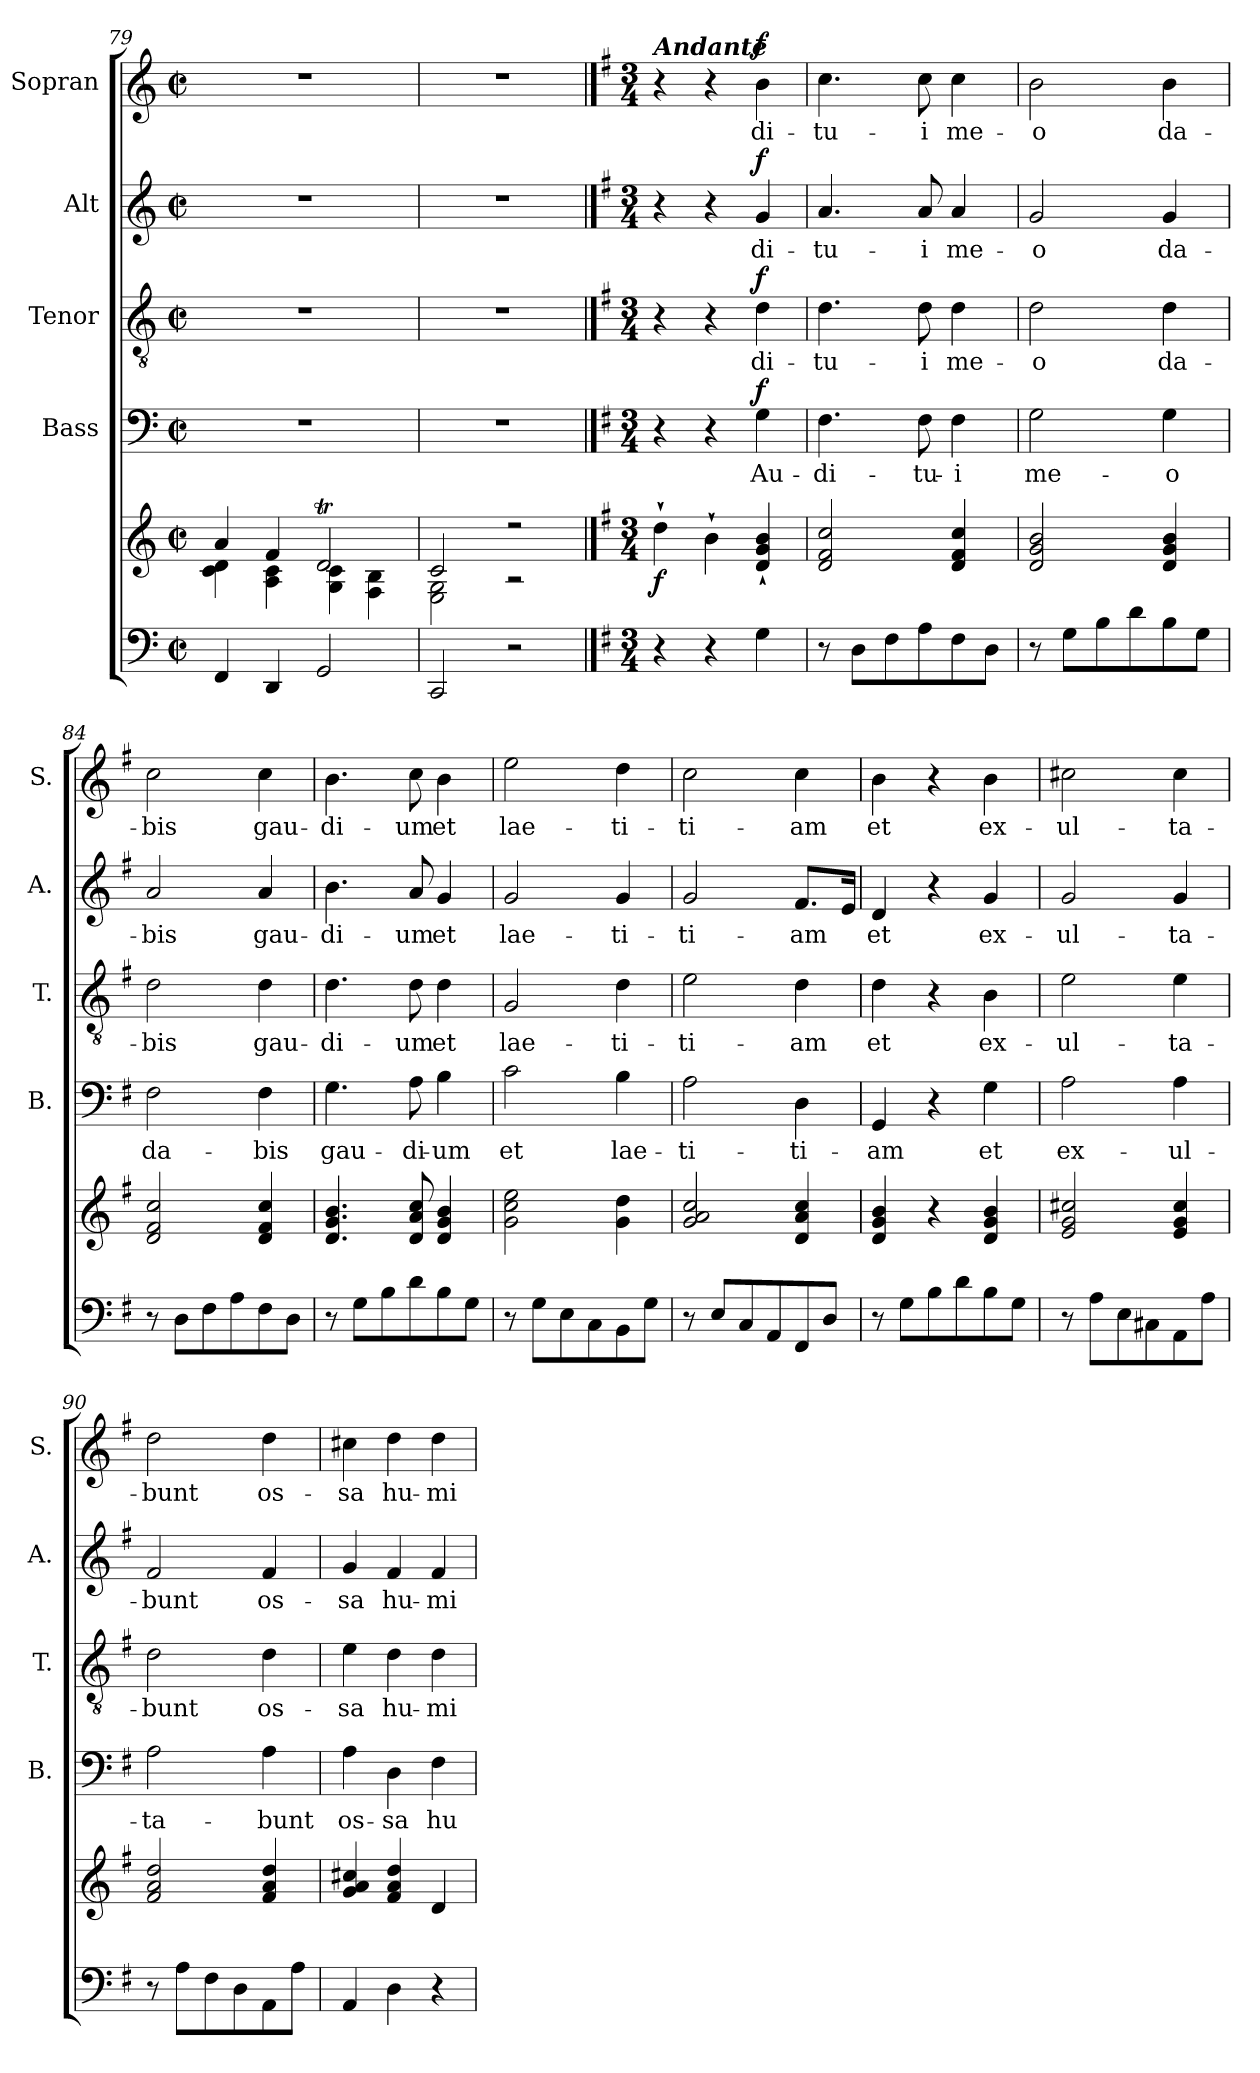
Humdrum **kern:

**kern	**kern	**dynam	**kern	**text	**dynam	**kern	**text	**dynam	**kern	**text	**dynam	**kern	**text	**dynam
*part5	*part5	*part5	*part4	*part4	*part4	*part3	*part3	*part3	*part2	*part2	*part2	*part1	*part1	*part1
*staff6	*staff5	*staff5/6	*staff4	*staff4	*staff4	*staff3	*staff3	*staff3	*staff2	*staff2	*staff2	*staff1	*staff1	*staff1
*	*	*	*I"Bass	*	*	*I"Tenor	*	*	*I"Alt	*	*	*I"Sopran	*	*
*	*	*	*I'B.	*	*	*I'T.	*	*	*I'A.	*	*	*I'S.	*	*
*clefF4	*clefG2	*	*clefF4	*	*	*clefGv2	*	*	*clefG2	*	*	*clefG2	*	*
*k[]	*k[]	*	*k[]	*	*	*k[]	*	*	*k[]	*	*	*k[]	*	*
*C:	*C:	*	*C:	*	*	*C:	*	*	*C:	*	*	*C:	*	*
*M2/2	*M2/2	*	*M2/2	*	*	*M2/2	*	*	*M2/2	*	*	*M2/2	*	*
*met(c|)	*met(c|)	*	*met(c|)	*	*	*met(c|)	*	*	*met(c|)	*	*	*met(c|)	*	*
=79	=79	=79	=79	=79	=79	=79	=79	=79	=79	=79	=79	=79	=79	=79
*	*^	*	*	*	*	*	*	*	*	*	*	*	*	*
4FF/	4a/	4c\ 4d\	.	1r	.	.	1r	.	.	1r	.	.	1r	.	.
4DD/	4f/	4A\ 4c\	.	.	.	.	.	.	.	.	.	.	.	.	.
2GG/	2dT/	4G\ 4c\	.	.	.	.	.	.	.	.	.	.	.	.	.
.	.	4F\ 4B\	.	.	.	.	.	.	.	.	.	.	.	.	.
=80	=80	=80	=80	=80	=80	=80	=80	=80	=80	=80	=80	=80	=80	=80	=80
2CC/	2c/	2E\ 2G\	.	1r	.	.	1r	.	.	1r	.	.	1r	.	.
2r	2r	2r	.	.	.	.	.	.	.	.	.	.	.	.	.
*	*v	*v	*	*	*	*	*	*	*	*	*	*	*	*	*
!!LO:PB:g=z
==81	==81	==81	==81	==81	==81	==81	==81	==81	==81	==81	==81	==81	==81	==81
*k[f#]	*k[f#]	*	*k[f#]	*	*	*k[f#]	*	*	*k[f#]	*	*	*k[f#]	*	*
*G:	*G:	*	*G:	*	*	*G:	*	*	*G:	*	*	*G:	*	*
*M3/4	*M3/4	*	*M3/4	*	*	*M3/4	*	*	*M3/4	*	*	*M3/4	*	*
*	*^	*	*	*	*	*	*	*	*	*	*	*	*	*
!	!	!	!	!	!	!	!	!	!	!	!	!	!LO:TX:a:Bi:t=Andante	!	!
!	!	!	!LO:DY:b	!	!	!	!	!	!	!	!	!	!	!	!
*	*v	*v	*	*	*	*	*	*	*	*	*	*	*	*	*
4r	4dd`>\	f	4r	.	.	4r	.	.	4r	.	.	4r	.	.
4r	4b`>\	.	4r	.	.	4r	.	.	4r	.	.	4r	.	.
!	!	!	!	!LO:LY:b	!LO:DY:a	!	!LO:LY:b	!LO:DY:a	!	!LO:LY:b	!LO:DY:a	!	!LO:LY:b	!LO:DY:a
4G\	4d/`< 4g/`< 4b/`<	.	4G\	Au-	f	4d\	-di-	f	4g/	-di-	f	4b\	-di-	f
=82	=82	=82	=82	=82	=82	=82	=82	=82	=82	=82	=82	=82	=82	=82
!	!	!	!	!LO:LY:b	!	!	!LO:LY:b	!	!	!LO:LY:b	!	!	!LO:LY:b	!
8r	2d/ 2f#/ 2cc/	.	4.F#\	-di-	.	4.d\	-tu-	.	4.a/	-tu-	.	4.cc\	-tu-	.
8D\L	.	.	.	.	.	.	.	.	.	.	.	.	.	.
8F#\	.	.	.	.	.	.	.	.	.	.	.	.	.	.
!	!	!	!	!LO:LY:b	!	!	!LO:LY:b	!	!	!LO:LY:b	!	!	!LO:LY:b	!
8A\	.	.	8F#\	-tu-	.	8d\	-i	.	8a/	-i	.	8cc\	-i	.
!	!	!	!	!LO:LY:b	!	!	!LO:LY:b	!	!	!LO:LY:b	!	!	!LO:LY:b	!
8F#\	4d/ 4f#/ 4cc/	.	4F#\	-i	.	4d\	me-	.	4a/	me-	.	4cc\	me-	.
8D\J	.	.	.	.	.	.	.	.	.	.	.	.	.	.
=83	=83	=83	=83	=83	=83	=83	=83	=83	=83	=83	=83	=83	=83	=83
!	!	!	!	!LO:LY:b	!	!	!LO:LY:b	!	!	!LO:LY:b	!	!	!LO:LY:b	!
8r	2d/ 2g/ 2b/	.	2G\	me-	.	2d\	-o	.	2g/	-o	.	2b\	-o	.
8G\L	.	.	.	.	.	.	.	.	.	.	.	.	.	.
8B\	.	.	.	.	.	.	.	.	.	.	.	.	.	.
8d\	.	.	.	.	.	.	.	.	.	.	.	.	.	.
!	!	!	!	!LO:LY:b	!	!	!LO:LY:b	!	!	!LO:LY:b	!	!	!LO:LY:b	!
8B\	4d/ 4g/ 4b/	.	4G\	-o	.	4d\	da-	.	4g/	da-	.	4b\	da-	.
8G\J	.	.	.	.	.	.	.	.	.	.	.	.	.	.
=84	=84	=84	=84	=84	=84	=84	=84	=84	=84	=84	=84	=84	=84	=84
!	!	!	!	!LO:LY:b	!	!	!LO:LY:b	!	!	!LO:LY:b	!	!	!LO:LY:b	!
8r	2d/ 2f#/ 2cc/	.	2F#\	da-	.	2d\	-bis	.	2a/	-bis	.	2cc\	-bis	.
8D\L	.	.	.	.	.	.	.	.	.	.	.	.	.	.
8F#\	.	.	.	.	.	.	.	.	.	.	.	.	.	.
8A\	.	.	.	.	.	.	.	.	.	.	.	.	.	.
!	!	!	!	!LO:LY:b	!	!	!LO:LY:b	!	!	!LO:LY:b	!	!	!LO:LY:b	!
8F#\	4d/ 4f#/ 4cc/	.	4F#\	-bis	.	4d\	gau-	.	4a/	gau-	.	4cc\	gau-	.
8D\J	.	.	.	.	.	.	.	.	.	.	.	.	.	.
=85	=85	=85	=85	=85	=85	=85	=85	=85	=85	=85	=85	=85	=85	=85
!	!	!	!	!LO:LY:b	!	!	!LO:LY:b	!	!	!LO:LY:b	!	!	!LO:LY:b	!
8r	4.d/ 4.g/ 4.b/	.	4.G\	gau-	.	4.d\	-di-	.	4.b\	-di-	.	4.b\	-di-	.
8G\L	.	.	.	.	.	.	.	.	.	.	.	.	.	.
8B\	.	.	.	.	.	.	.	.	.	.	.	.	.	.
!	!	!	!	!LO:LY:b	!	!	!LO:LY:b	!	!	!LO:LY:b	!	!	!LO:LY:b	!
8d\	8d/ 8a/ 8cc/	.	8A\	-di-	.	8d\	-um	.	8a/	-um	.	8cc\	-um	.
!	!	!	!	!LO:LY:b	!	!	!LO:LY:b	!	!	!LO:LY:b	!	!	!LO:LY:b	!
8B\	4d/ 4g/ 4b/	.	4B\	-um	.	4d\	et	.	4g/	et	.	4b\	et	.
8G\J	.	.	.	.	.	.	.	.	.	.	.	.	.	.
=86	=86	=86	=86	=86	=86	=86	=86	=86	=86	=86	=86	=86	=86	=86
!	!	!	!	!LO:LY:b	!	!	!LO:LY:b	!	!	!LO:LY:b	!	!	!LO:LY:b	!
8r	2g\ 2cc\ 2ee\	.	2c\	et	.	2G/	lae-	.	2g/	lae-	.	2ee\	lae-	.
8G\L	.	.	.	.	.	.	.	.	.	.	.	.	.	.
8E\	.	.	.	.	.	.	.	.	.	.	.	.	.	.
8C\	.	.	.	.	.	.	.	.	.	.	.	.	.	.
!	!	!	!	!LO:LY:b	!	!	!LO:LY:b	!	!	!LO:LY:b	!	!	!LO:LY:b	!
8BB\	4g\ 4dd\	.	4B\	lae-	.	4d\	-ti-	.	4g/	-ti-	.	4dd\	-ti-	.
8G\J	.	.	.	.	.	.	.	.	.	.	.	.	.	.
!!LO:LB:g=z
=87	=87	=87	=87	=87	=87	=87	=87	=87	=87	=87	=87	=87	=87	=87
!	!	!	!	!LO:LY:b	!	!	!LO:LY:b	!	!	!LO:LY:b	!	!	!LO:LY:b	!
8r	2g/ 2a/ 2cc/	.	2A\	-ti-	.	2e\	-ti-	.	2g/	-ti-	.	2cc\	-ti-	.
8E/L	.	.	.	.	.	.	.	.	.	.	.	.	.	.
8C/	.	.	.	.	.	.	.	.	.	.	.	.	.	.
8AA/	.	.	.	.	.	.	.	.	.	.	.	.	.	.
!	!	!	!	!LO:LY:b	!	!	!LO:LY:b	!	!	!LO:LY:b	!	!	!LO:LY:b	!
8FF#/	4d/ 4a/ 4cc/	.	4D\	-ti-	.	4d\	-am	.	8.f#/L	-am	.	4cc\	-am	.
8D/J	.	.	.	.	.	.	.	.	.	.	.	.	.	.
.	.	.	.	.	.	.	.	.	16e/Jk	.	.	.	.	.
=88	=88	=88	=88	=88	=88	=88	=88	=88	=88	=88	=88	=88	=88	=88
!	!	!	!	!LO:LY:b	!	!	!LO:LY:b	!	!	!LO:LY:b	!	!	!LO:LY:b	!
8r	4d/ 4g/ 4b/	.	4GG/	-am	.	4d\	et	.	4d/	et	.	4b\	et	.
8G\L	.	.	.	.	.	.	.	.	.	.	.	.	.	.
8B\	4r	.	4r	.	.	4r	.	.	4r	.	.	4r	.	.
8d\	.	.	.	.	.	.	.	.	.	.	.	.	.	.
!	!	!	!	!LO:LY:b	!	!	!LO:LY:b	!	!	!LO:LY:b	!	!	!LO:LY:b	!
8B\	4d/ 4g/ 4b/	.	4G\	et	.	4B\	ex-	.	4g/	ex-	.	4b\	ex-	.
8G\J	.	.	.	.	.	.	.	.	.	.	.	.	.	.
=89	=89	=89	=89	=89	=89	=89	=89	=89	=89	=89	=89	=89	=89	=89
!	!	!	!	!LO:LY:b	!	!	!LO:LY:b	!	!	!LO:LY:b	!	!	!LO:LY:b	!
8r	2e/ 2g/ 2cc#X/	.	2A\	ex-	.	2e\	-ul-	.	2g/	-ul-	.	2cc#X\	-ul-	.
8A\L	.	.	.	.	.	.	.	.	.	.	.	.	.	.
8E\	.	.	.	.	.	.	.	.	.	.	.	.	.	.
8C#X\	.	.	.	.	.	.	.	.	.	.	.	.	.	.
!	!	!	!	!LO:LY:b	!	!	!LO:LY:b	!	!	!LO:LY:b	!	!	!LO:LY:b	!
8AA\	4e/ 4g/ 4cc#/	.	4A\	-ul-	.	4e\	-ta-	.	4g/	-ta-	.	4cc#\	-ta-	.
8A\J	.	.	.	.	.	.	.	.	.	.	.	.	.	.
=90	=90	=90	=90	=90	=90	=90	=90	=90	=90	=90	=90	=90	=90	=90
!	!	!	!	!LO:LY:b	!	!	!LO:LY:b	!	!	!LO:LY:b	!	!	!LO:LY:b	!
8r	2f#/ 2a/ 2dd/	.	2A\	-ta-	.	2d\	-bunt	.	2f#/	-bunt	.	2dd\	-bunt	.
8A\L	.	.	.	.	.	.	.	.	.	.	.	.	.	.
8F#\	.	.	.	.	.	.	.	.	.	.	.	.	.	.
8D\	.	.	.	.	.	.	.	.	.	.	.	.	.	.
!	!	!	!	!LO:LY:b	!	!	!LO:LY:b	!	!	!LO:LY:b	!	!	!LO:LY:b	!
8AA\	4f#/ 4a/ 4dd/	.	4A\	-bunt	.	4d\	os-	.	4f#/	os-	.	4dd\	os-	.
8A\J	.	.	.	.	.	.	.	.	.	.	.	.	.	.
=91	=91	=91	=91	=91	=91	=91	=91	=91	=91	=91	=91	=91	=91	=91
!	!	!	!	!LO:LY:b	!	!	!LO:LY:b	!	!	!LO:LY:b	!	!	!LO:LY:b	!
4AA/	4g/ 4a/ 4cc#X/	.	4A\	os-	.	4e\	-sa	.	4g/	-sa	.	4cc#X\	-sa	.
!	!	!	!	!LO:LY:b	!	!	!LO:LY:b	!	!	!LO:LY:b	!	!	!LO:LY:b	!
4D\	4f#/ 4a/ 4dd/	.	4D\	-sa	.	4d\	hu-	.	4f#/	hu-	.	4dd\	hu-	.
!	!	!	!	!LO:LY:b	!	!	!LO:LY:b	!	!	!LO:LY:b	!	!	!LO:LY:b	!
4r	4d/	.	4F#\	hu-	.	4d\	-mi-	.	4f#/	-mi-	.	4dd\	-mi-	.
=	=	=	=	=	=	=	=	=	=	=	=	=	=	=
*-	*-	*-	*-	*-	*-	*-	*-	*-	*-	*-	*-	*-	*-	*-
